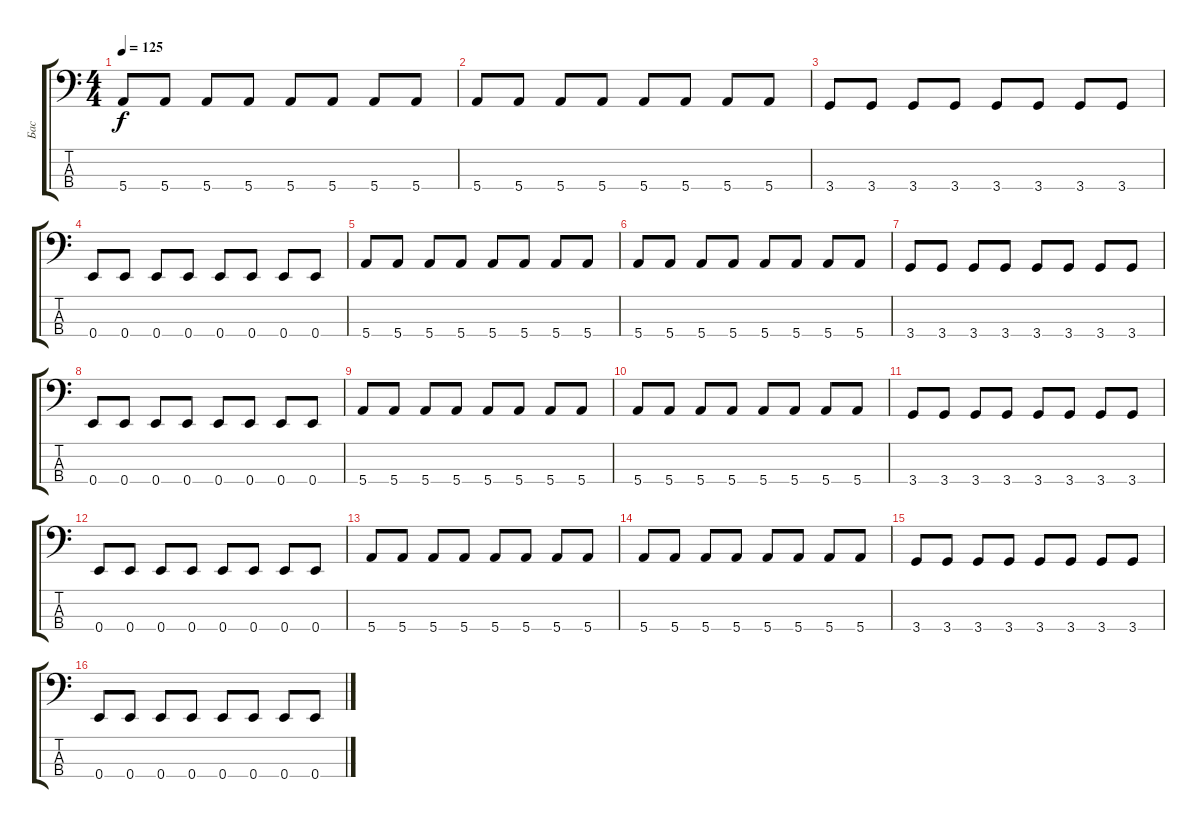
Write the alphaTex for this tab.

\track ("Бас" "Бас") {instrument synthbass1}
\staff {score tabs}
\tuning (G2 D2 A1 E1) {hide}
\ts (4 4)
\tempo 125
\clef f4
\ks c
5.4.8{dy f} 5.4.8 5.4.8 5.4.8 5.4.8 5.4.8 5.4.8 5.4.8 |
5.4.8 5.4.8 5.4.8 5.4.8 5.4.8 5.4.8 5.4.8 5.4.8 |
3.4.8 3.4.8 3.4.8 3.4.8 3.4.8 3.4.8 3.4.8 3.4.8 |
0.4.8 0.4.8 0.4.8 0.4.8 0.4.8 0.4.8 0.4.8 0.4.8 |
5.4.8 5.4.8 5.4.8 5.4.8 5.4.8 5.4.8 5.4.8 5.4.8 |
5.4.8 5.4.8 5.4.8 5.4.8 5.4.8 5.4.8 5.4.8 5.4.8 |
3.4.8 3.4.8 3.4.8 3.4.8 3.4.8 3.4.8 3.4.8 3.4.8 |
0.4.8 0.4.8 0.4.8 0.4.8 0.4.8 0.4.8 0.4.8 0.4.8 |
5.4.8 5.4.8 5.4.8 5.4.8 5.4.8 5.4.8 5.4.8 5.4.8 |
5.4.8 5.4.8 5.4.8 5.4.8 5.4.8 5.4.8 5.4.8 5.4.8 |
3.4.8 3.4.8 3.4.8 3.4.8 3.4.8 3.4.8 3.4.8 3.4.8 |
0.4.8 0.4.8 0.4.8 0.4.8 0.4.8 0.4.8 0.4.8 0.4.8 |
5.4.8 5.4.8 5.4.8 5.4.8 5.4.8 5.4.8 5.4.8 5.4.8 |
5.4.8 5.4.8 5.4.8 5.4.8 5.4.8 5.4.8 5.4.8 5.4.8 |
3.4.8 3.4.8 3.4.8 3.4.8 3.4.8 3.4.8 3.4.8 3.4.8 |
0.4.8 0.4.8 0.4.8 0.4.8 0.4.8 0.4.8 0.4.8 0.4.8
